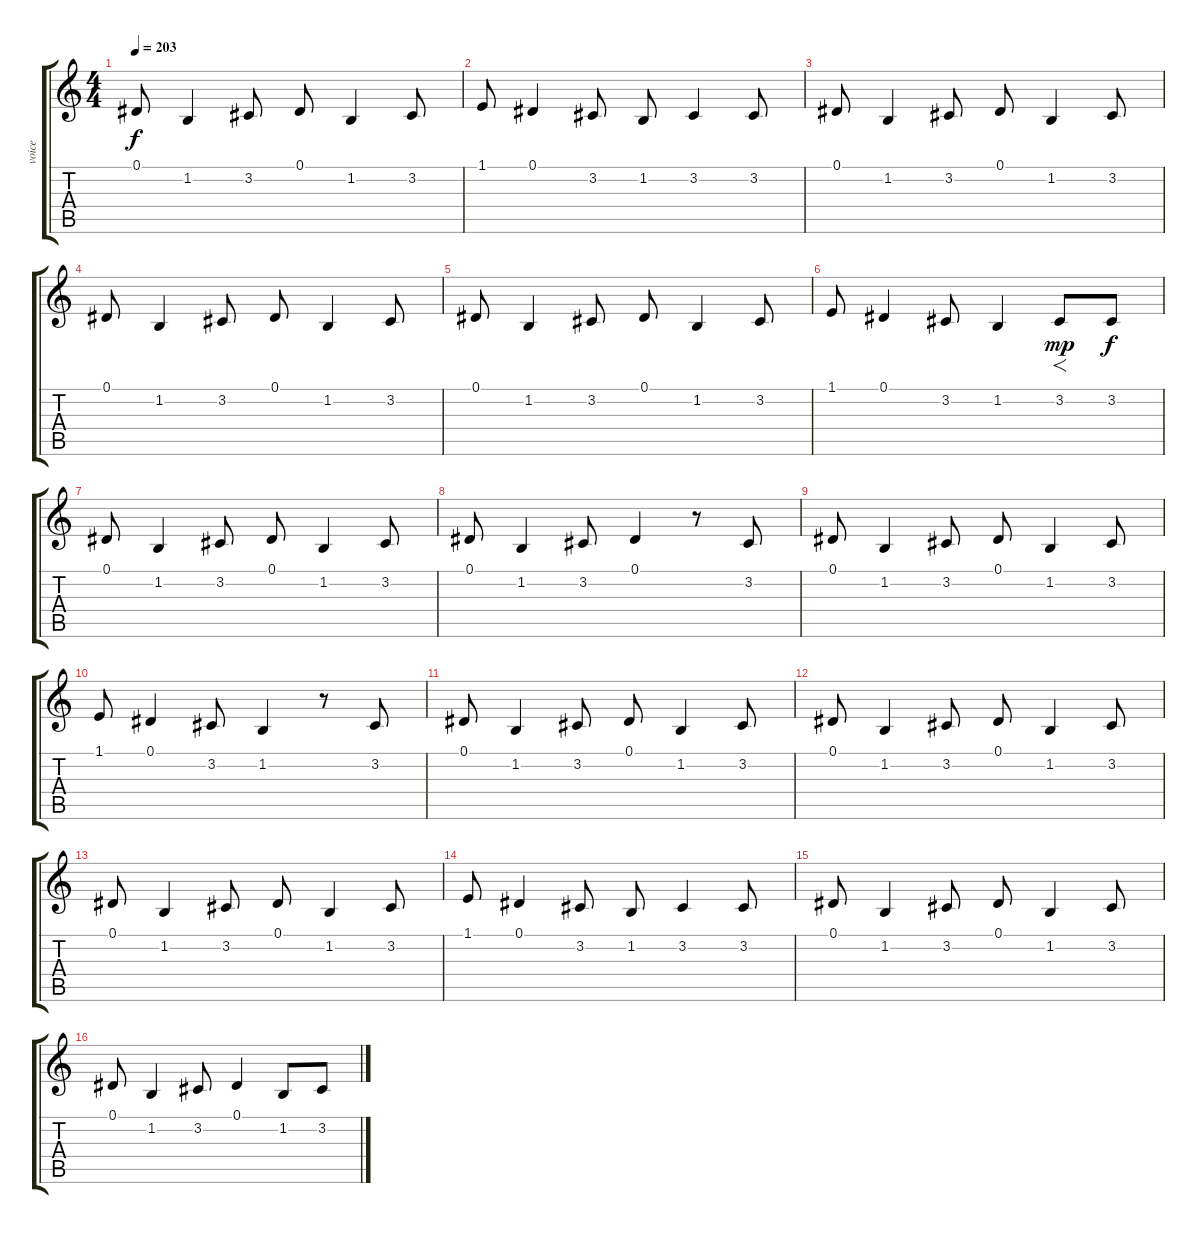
\track ("voice" "voice") {instrument violin}
\staff {score tabs}
\tuning (Eb4 Bb3 Gb3 Db3 Ab2 Eb2) {hide}
\ts (4 4)
\tempo 203
\clef g2
\ks c
0.1.8{dy f} 1.2.4 3.2.8 0.1.8 1.2.4 3.2.8 |
1.1.8 0.1.4 3.2.8 1.2.8 3.2.4 3.2.8 |
0.1.8 1.2.4 3.2.8 0.1.8 1.2.4 3.2.8 |
0.1.8 1.2.4 3.2.8 0.1.8 1.2.4 3.2.8 |
0.1.8 1.2.4 3.2.8 0.1.8 1.2.4 3.2.8 |
1.1.8 0.1.4 3.2.8 1.2.4 3.2.8{f dy mp} 3.2.8{dy f} |
0.1.8 1.2.4 3.2.8 0.1.8 1.2.4 3.2.8 |
0.1.8 1.2.4 3.2.8 0.1.4 r.8 3.2.8 |
0.1.8 1.2.4 3.2.8 0.1.8 1.2.4 3.2.8 |
1.1.8 0.1.4 3.2.8 1.2.4 r.8 3.2.8 |
0.1.8 1.2.4 3.2.8 0.1.8 1.2.4 3.2.8 |
0.1.8 1.2.4 3.2.8 0.1.8 1.2.4 3.2.8 |
0.1.8 1.2.4 3.2.8 0.1.8 1.2.4 3.2.8 |
1.1.8 0.1.4 3.2.8 1.2.8 3.2.4 3.2.8 |
0.1.8 1.2.4 3.2.8 0.1.8 1.2.4 3.2.8 |
0.1.8 1.2.4 3.2.8 0.1.4 1.2.8 3.2.8
